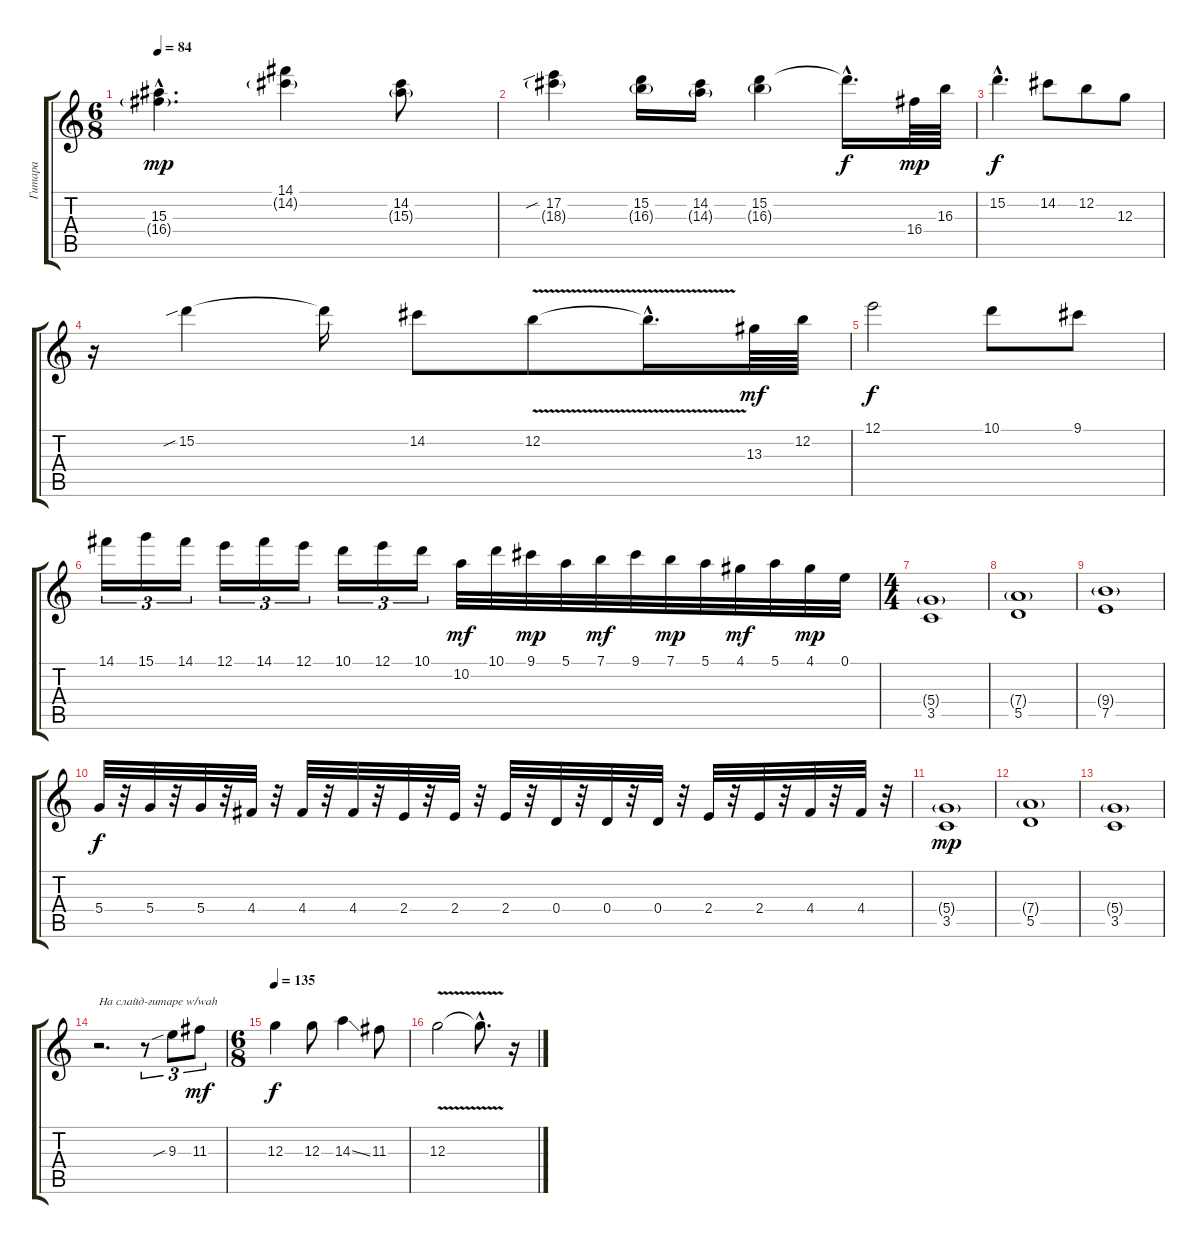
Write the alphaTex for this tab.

\track ("Гитара" "Гитара") {instrument distortionguitar}
\staff {score tabs}
\tuning (E4 B3 G3 D3 A2 E2) {hide}
\ts (6 8)
\tempo 84
\clef g2
\ks c
(15.3{hac} 16.4{g hac}).4{d dy mp} (14.1 14.2{g}).4 (14.2 15.3{g}).8 |
(17.2{sib} 18.3{g}).4 (15.2 16.3{g}).16 (14.2 14.3{g}).16 (15.2 16.3{g}).4 15.2{hac t}.16{d dy f} 16.4.64{dy mp} 16.3.64 |
15.2{hac}.4{d dy f} 14.2.8 12.2.8 12.3.8 |
r.16 15.2{sib}.4 15.2{t}.16 14.2.8 12.2{v}.8 12.2{hac t}.16{d} 13.3.64{dy mf} 12.2.64 |
12.1.2{dy f} 10.1.8 9.1.8 |
14.1.16{tu (3 2)} 15.1.16{tu (3 2)} 14.1.16{tu (3 2)} 12.1.16{tu (3 2)} 14.1.16{tu (3 2)} 12.1.16{tu (3 2)} 10.1.16{tu (3 2)} 12.1.16{tu (3 2)} 10.1.16{tu (3 2)} 10.2.32{dy mf} 10.1.32 9.1.32{dy mp} 5.1.32 7.1.32{dy mf} 9.1.32 7.1.32{dy mp} 5.1.32 4.1.32{dy mf} 5.1.32 4.1.32{dy mp} 0.1.32 |
\ts (4 4)
\section ("" "")
(5.4{g} 3.5).1{volume 15} |
(7.4{g} 5.5).1 |
(9.4{g} 7.5).1 |
5.4.32{dy f balance 2} r.32 5.4.32 r.32 5.4.32 r.32 4.4.32 r.32 4.4.32 r.32 4.4.32 r.32 2.4.32 r.32 2.4.32 r.32 2.4.32 r.32 0.4.32 r.32 0.4.32 r.32 0.4.32 r.32 2.4.32 r.32 2.4.32 r.32 4.4.32 r.32 4.4.32 r.32 |
(5.4{g} 3.5).1{dy mp balance 8} |
(7.4{g} 5.5).1 |
(5.4{g} 3.5).1 |
r.2{d txt "На слайд-гитаре w/wah"} r.8{tu (3 2)} 9.3{sib}.8{tu (3 2)} 11.3.8{tu (3 2) dy mf} |
\ts (6 8)
\section ("" "")
\tempo 135
12.3.4{dy f} 12.3.8 14.3{ss}.4 11.3.8 |
12.3{v}.2 12.3{hac t}.8{d} r.16
